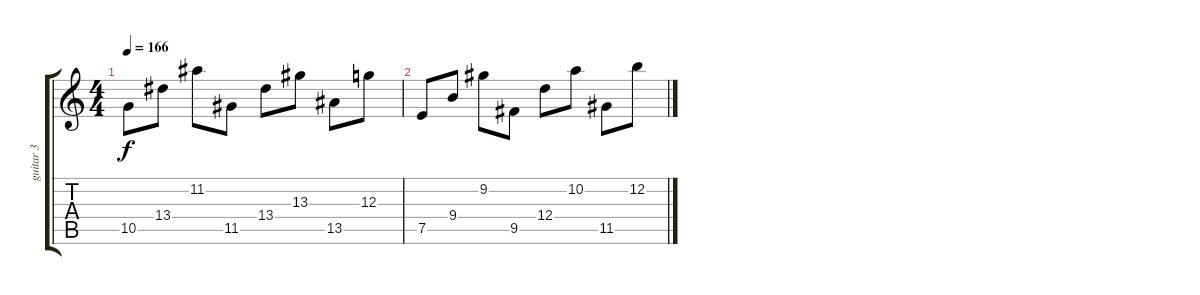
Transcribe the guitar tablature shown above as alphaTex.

\track ("guitar 3" "guitar 3") {instrument distortionguitar}
\staff {score tabs}
\tuning (E4 B3 G3 D3 A2 E2) {hide}
\ts (4 4)
\tempo 166
\clef g2
\ks c
10.5.8{dy f} 13.4.8 11.2.8 11.5.8 13.4.8 13.3.8 13.5.8 12.3.8 |
7.5.8 9.4.8 9.2.8 9.5.8 12.4.8 10.2.8 11.5.8 12.2.8
